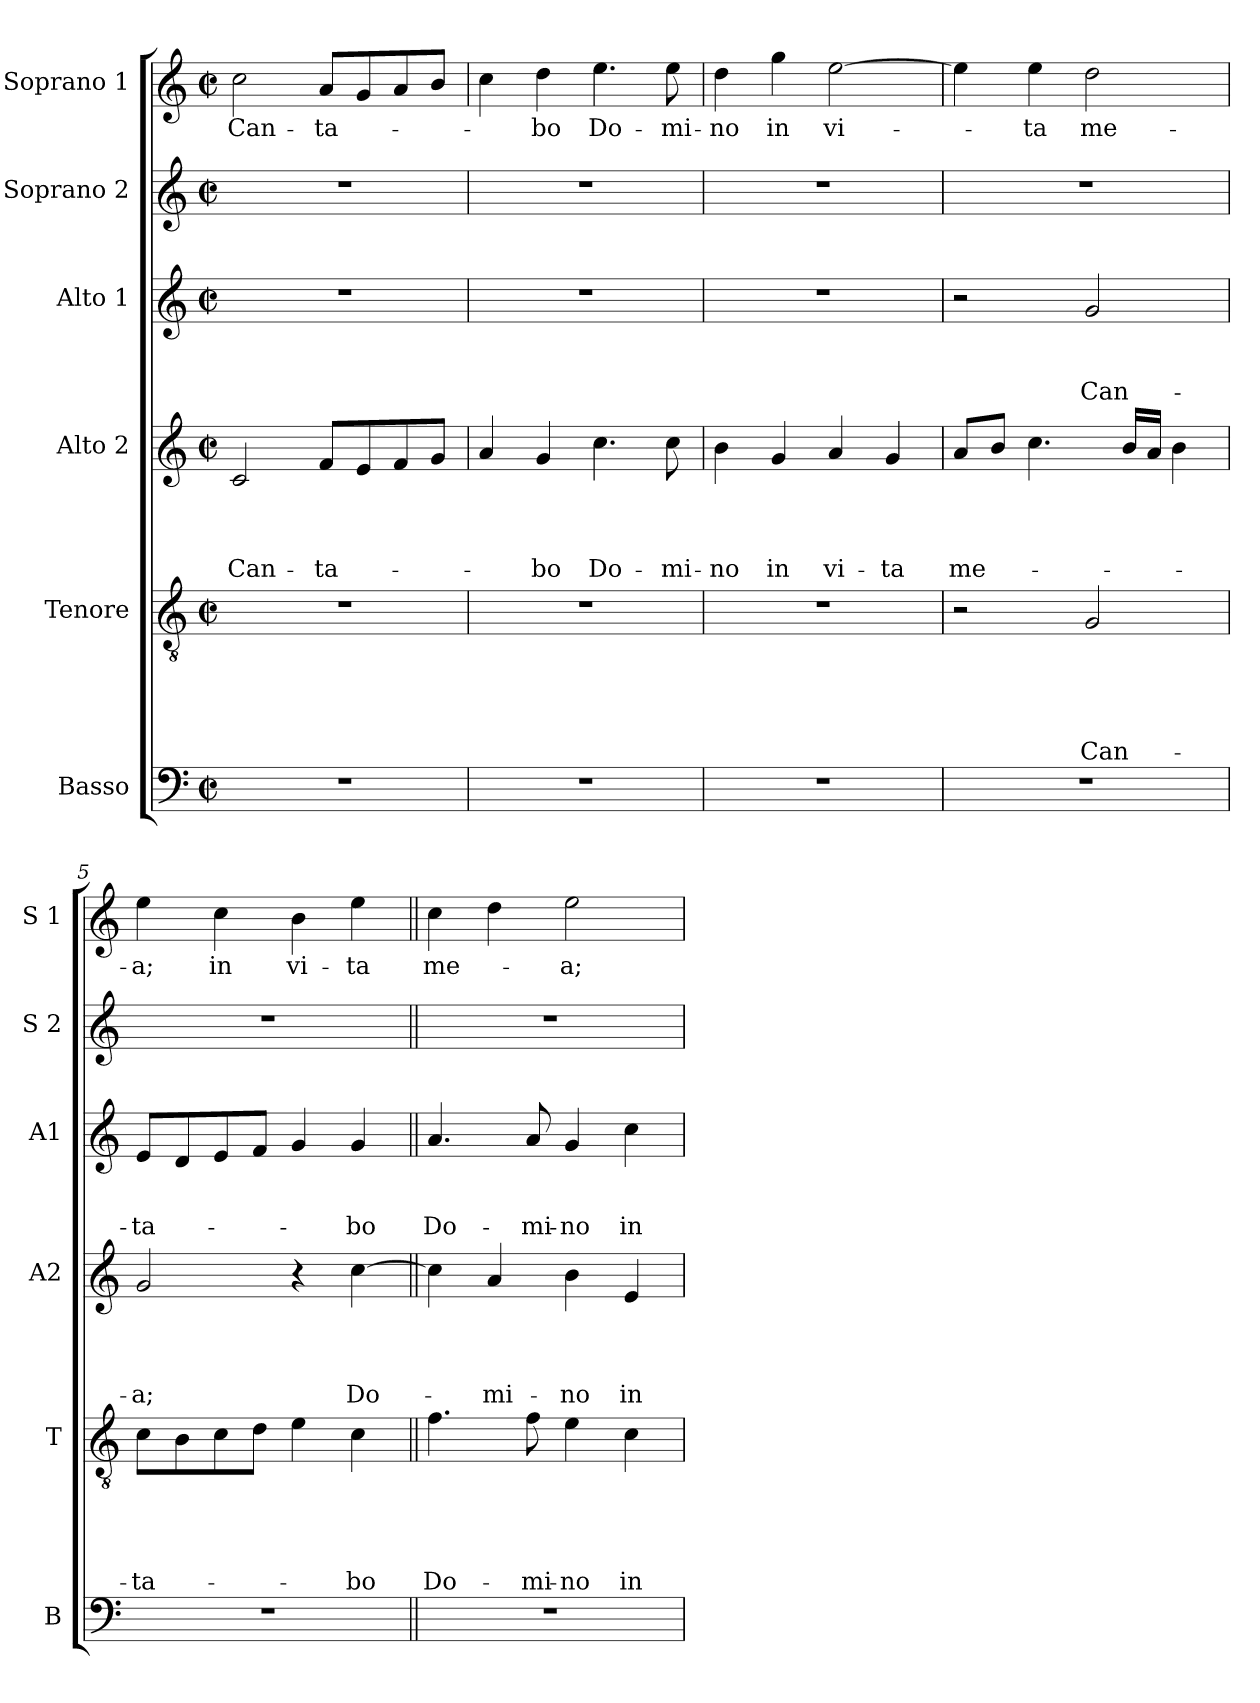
**kern	**kern	**text	**text	**text	**text	**text	**kern	**text	**text	**text	**text	**kern	**text	**text	**text	**kern	**kern	**text
*part6	*part5	*part5	*part5	*part5	*part5	*part5	*part4	*part4	*part4	*part4	*part4	*part3	*part3	*part3	*part3	*part2	*part1	*part1
*staff6	*staff5	*staff5	*staff5	*staff5	*staff5	*staff5	*staff4	*staff4	*staff4	*staff4	*staff4	*staff3	*staff3	*staff3	*staff3	*staff2	*staff1	*staff1
*I"Basso	*I"Tenore	*	*	*	*	*	*I"Alto 2	*	*	*	*	*I"Alto 1	*	*	*	*I"Soprano 2	*I"Soprano 1	*
*I'B	*I'T	*	*	*	*	*	*I'A2	*	*	*	*	*I'A1	*	*	*	*I'S 2	*I'S 1	*
*clefF4	*clefGv2	*	*	*	*	*	*clefG2	*	*	*	*	*clefG2	*	*	*	*clefG2	*clefG2	*
*k[]	*k[]	*	*	*	*	*	*k[]	*	*	*	*	*k[]	*	*	*	*k[]	*k[]	*
*C:	*C:	*	*	*	*	*	*C:	*	*	*	*	*C:	*	*	*	*C:	*C:	*
*M2/2	*M2/2	*	*	*	*	*	*M2/2	*	*	*	*	*M2/2	*	*	*	*M2/2	*M2/2	*
*met(c|)	*met(c|)	*	*	*	*	*	*met(c|)	*	*	*	*	*met(c|)	*	*	*	*met(c|)	*met(c|)	*
=1	=1	=1	=1	=1	=1	=1	=1	=1	=1	=1	=1	=1	=1	=1	=1	=1	=1	=1
!	!	!	!	!	!	!	!	!	!	!	!LO:LY:b	!	!	!	!	!	!	!LO:LY:b
1r	1r	.	.	.	.	.	2c/	.	.	.	Can-	1r	.	.	.	1r	2cc\	Can-
!	!	!	!	!	!	!	!	!	!	!	!LO:LY:b	!	!	!	!	!	!	!LO:LY:b
.	.	.	.	.	.	.	8f/L	.	.	.	-ta-	.	.	.	.	.	8a/L	-ta-
.	.	.	.	.	.	.	8e/	.	.	.	.	.	.	.	.	.	8g/	.
.	.	.	.	.	.	.	8f/	.	.	.	.	.	.	.	.	.	8a/	.
.	.	.	.	.	.	.	8g/J	.	.	.	.	.	.	.	.	.	8b/J	.
=2	=2	=2	=2	=2	=2	=2	=2	=2	=2	=2	=2	=2	=2	=2	=2	=2	=2	=2
1r	1r	.	.	.	.	.	4a/	.	.	.	.	1r	.	.	.	1r	4cc\	.
!	!	!	!	!	!	!	!	!	!	!	!LO:LY:b	!	!	!	!	!	!	!LO:LY:b
.	.	.	.	.	.	.	4g/	.	.	.	-bo	.	.	.	.	.	4dd\	-bo
!	!	!	!	!	!	!	!	!	!	!	!LO:LY:b	!	!	!	!	!	!	!LO:LY:b
.	.	.	.	.	.	.	4.cc\	.	.	.	Do-	.	.	.	.	.	4.ee\	Do-
!	!	!	!	!	!	!	!	!	!	!	!LO:LY:b	!	!	!	!	!	!	!LO:LY:b
.	.	.	.	.	.	.	8cc\	.	.	.	-mi-	.	.	.	.	.	8ee\	-mi-
=3	=3	=3	=3	=3	=3	=3	=3	=3	=3	=3	=3	=3	=3	=3	=3	=3	=3	=3
!	!	!	!	!	!	!	!	!	!	!	!LO:LY:b	!	!	!	!	!	!	!LO:LY:b
1r	1r	.	.	.	.	.	4b\	.	.	.	-no	1r	.	.	.	1r	4dd\	-no
!	!	!	!	!	!	!	!	!	!	!	!LO:LY:b	!	!	!	!	!	!	!LO:LY:b
.	.	.	.	.	.	.	4g/	.	.	.	in	.	.	.	.	.	4gg\	in
!	!	!	!	!	!	!	!	!	!	!	!LO:LY:b	!	!	!	!	!	!	!LO:LY:b
.	.	.	.	.	.	.	4a/	.	.	.	vi-	.	.	.	.	.	[>2ee\	vi-
!	!	!	!	!	!	!	!	!	!	!	!LO:LY:b	!	!	!	!	!	!	!
.	.	.	.	.	.	.	4g/	.	.	.	-ta	.	.	.	.	.	.	.
=4	=4	=4	=4	=4	=4	=4	=4	=4	=4	=4	=4	=4	=4	=4	=4	=4	=4	=4
!	!	!	!	!	!	!	!	!	!	!	!LO:LY:b	!	!	!	!	!	!	!
1r	2r	.	.	.	.	.	8a/L	.	.	.	me-	2r	.	.	.	1r	4ee\]	.
.	.	.	.	.	.	.	8b/J	.	.	.	.	.	.	.	.	.	.	.
!	!	!	!	!	!	!	!	!	!	!	!	!	!	!	!	!	!	!LO:LY:b
.	.	.	.	.	.	.	4.cc\	.	.	.	.	.	.	.	.	.	4ee\	-ta
!	!	!	!	!	!	!LO:LY:b	!	!	!	!	!	!	!	!	!LO:LY:b	!	!	!LO:LY:b
.	2G/	.	.	.	.	Can-	.	.	.	.	.	2g/	.	.	Can-	.	2dd\	me-
.	.	.	.	.	.	.	16b/LL	.	.	.	.	.	.	.	.	.	.	.
.	.	.	.	.	.	.	16a/JJ	.	.	.	.	.	.	.	.	.	.	.
.	.	.	.	.	.	.	4b\	.	.	.	.	.	.	.	.	.	.	.
=5	=5	=5	=5	=5	=5	=5	=5	=5	=5	=5	=5	=5	=5	=5	=5	=5	=5	=5
!	!	!	!	!	!	!LO:LY:b	!	!	!	!	!LO:LY:b	!	!	!	!LO:LY:b	!	!	!LO:LY:b
1r	8c\L	.	.	.	.	-ta-	2g/	.	.	.	-a;	8e/L	.	.	-ta-	1r	4ee\	-a;
.	8B\	.	.	.	.	.	.	.	.	.	.	8d/	.	.	.	.	.	.
!	!	!	!	!	!	!	!	!	!	!	!	!	!	!	!	!	!	!LO:LY:b
.	8c\	.	.	.	.	.	.	.	.	.	.	8e/	.	.	.	.	4cc\	in
.	8d\J	.	.	.	.	.	.	.	.	.	.	8f/J	.	.	.	.	.	.
!	!	!	!	!	!	!	!	!	!	!	!	!	!	!	!	!	!	!LO:LY:b
.	4e\	.	.	.	.	.	4r	.	.	.	.	4g/	.	.	.	.	4b\	vi-
!	!	!	!	!	!	!LO:LY:b	!	!	!	!	!LO:LY:b	!	!	!	!LO:LY:b	!	!	!LO:LY:b
.	4c\	.	.	.	.	-bo	[<4cc\	.	.	.	Do-	4g/	.	.	-bo	.	4ee\	-ta
!!LO:LB:g=z
=6||	=6||	=6||	=6||	=6||	=6||	=6||	=6||	=6||	=6||	=6||	=6||	=6||	=6||	=6||	=6||	=6||	=6||	=6||
!	!	!	!	!	!	!LO:LY:b	!	!	!	!	!	!	!	!	!LO:LY:b	!	!	!LO:LY:b
1r	4.f\	.	.	.	.	Do-	4cc\]	.	.	.	.	4.a/	.	.	Do-	1r	4cc\	me-
!	!	!	!	!	!	!	!	!	!	!	!LO:LY:b	!	!	!	!	!	!	!
.	.	.	.	.	.	.	4a/	.	.	.	-mi-	.	.	.	.	.	4dd\	.
!	!	!	!	!	!	!LO:LY:b	!	!	!	!	!	!	!	!	!LO:LY:b	!	!	!
.	8f\	.	.	.	.	-mi-	.	.	.	.	.	8a/	.	.	-mi-	.	.	.
!	!	!	!	!	!	!LO:LY:b:rj	!	!	!	!	!LO:LY:b	!	!	!	!LO:LY:b:rj	!	!	!LO:LY:b
.	4e\	.	.	.	.	-no	4b\	.	.	.	-no	4g/	.	.	-no	.	2ee\	-a;
!	!	!	!	!	!	!LO:LY:b	!	!	!	!	!LO:LY:b	!	!	!	!LO:LY:b	!	!	!
.	4c\	.	.	.	.	in	4e/	.	.	.	in	4cc\	.	.	in	.	.	.
=	=	=	=	=	=	=	=	=	=	=	=	=	=	=	=	=	=	=
*-	*-	*-	*-	*-	*-	*-	*-	*-	*-	*-	*-	*-	*-	*-	*-	*-	*-	*-
